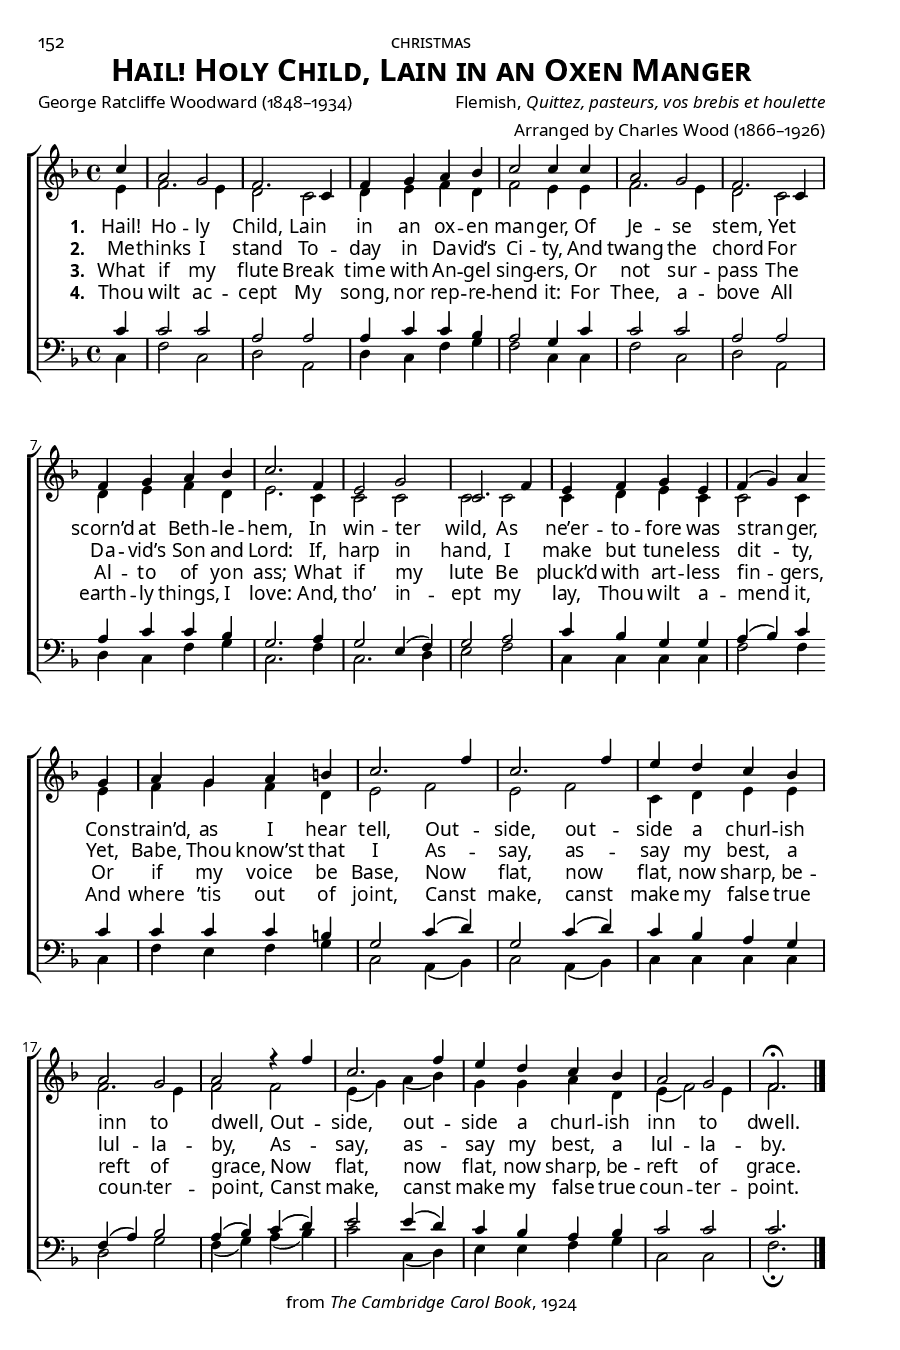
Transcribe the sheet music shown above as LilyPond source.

\version "2.14.2"
\include "util.ly"
\header {
  title = \markup{\override #'(font-name . "Garamond Premier Pro Semibold"){ \abs-fontsize #15 \smallCapsOldStyle"Hail! Holy Child, Lain in an Oxen Manger"}}
  poet = \markup\oldStyleNum"George Ratcliffe Woodward (1848–1934)"
  composer = \markup{"Flemish,"\italic"Quittez, pasteurs, vos brebis et houlette"}
  arranger = \markup\oldStyleNum"Arranged by Charles Wood (1866–1926)"
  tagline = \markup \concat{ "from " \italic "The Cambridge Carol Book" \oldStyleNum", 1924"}
}
\paper {
  %print-all-headers = ##f
  paper-height = 9\in
  paper-width = 6\in
  indent = 0\in
  %system-system-spacing = #'((basic-distance . 10) (padding . 0))
  %system-system-spacing =
  %  #'((basic-distance . 0)
  %     (minimum-distance . 0)
  %     (padding . -0.35)
  %     (stretchability . 100))
  ragged-last-bottom = ##f
  ragged-bottom = ##f
  two-sided = ##t
  inner-margin = 0.5\in
  outer-margin = 0.25\in
  top-margin = 0.25\in
  bottom-margin = 0.25\in
  first-page-number = #152
  print-first-page-number = ##t
  headerLine = \markup{\override #'(font-name . "Garamond Premier Pro") \smallCapsOldStyle"christmas"}
  oddHeaderMarkup = \markup\fill-line{
     \override #'(font-name . "Garamond Premier Pro")\abs-fontsize #8.5
     \combine 
        \fill-line{"" \on-the-fly #print-page-number-check-first
        \oldStylePageNum""
        }
        \fill-line{\headerLine}
  }
  evenHeaderMarkup = \markup {
     \override #'(font-name . "Garamond Premier Pro")\abs-fontsize #8.5
     \combine
        \on-the-fly #print-page-number-check-first
        \oldStylePageNum""
        \fill-line{\headerLine}
  }
}
#(set-global-staff-size 15) \paper{ #(define fonts (make-pango-font-tree "GoudyOlSt BT" "Garamond Premier Pro" "Garamond Premier Pro" (/ 15 20))) }
global = {
  \key f \major
  \time 4/4
  \autoBeamOff
  \override DynamicLineSpanner #'staff-padding = #0.0
  \override DynamicLineSpanner #'Y-extent = #'(-1 . 1)
}

sopMusic = \relative c' {
  \partial 4 c'4 |
  a2 g |
  f2. c4 |
  f g a bes |
  c2 c4 c |
  a2 g |
  f2. c4 |
  
  f g a bes |
  c2. f,4 |
  e2 g |
  c,2. f4 |
  e f g e |
  
  f( g) a \bar""\break g |
  a g a b |
  c2. f4 |
  c2. f4 |
  e d c bes |
  
  a2 g |
  a r4 f' |
  c2. f4 |
  e d c bes |
  a2 g |
  \partial 2. f2.\fermata \bar "|."
}
sopWords = \lyricmode {
  
}

altoMusic = \relative c' {
  e4 |
  f2. e4 |
  d2 c |
  d4 e f d |
  f2 e4 e |
  f2. e4 |
  d2 c |
  
  d4 e f d |
  e2. c4 |
  c2 c |
  c2 c |
  c4 d e c |
  
  c2 c4 e |
  f g f d |
  e2 f |
  e f |
  c4 d e e |
  
  f2. e4 |
  f2 f |
  e4( g) a( bes) g g a d, |
  e( f2) e4 |
  f2. \bar "|."
}
altoWords = \lyricmode {  
  \dropLyricsV
  \set stanza = #"1. "
  \set associatedVoice = "tenors"
  Hail! Ho -- ly Child,
  Lain in an ox -- en man -- ger,
  Of Je -- se stem,
  Yet scorn’d at Beth -- le -- hem,
  In win -- ter wild,
  As ne’er -- to -- fore was stran -- ger,
  Con -- strain’d, as I hear tell,
  Out -- side, out -- side
  a churl -- ish inn to dwell,
  Out -- side, out -- side
  a churl -- ish inn to dwell.
}
altoWordsII = \lyricmode {
  \dropLyricsV
%\markup\italic
  \set stanza = #"2. "
  \set associatedVoice = "tenors"
  Me -- thinks I stand
  To -- day in Da -- vid’s Ci -- ty,
  And twang the chord
  For Da -- vid’s Son and Lord:
  If, harp in hand,
  I make but tune -- less dit -- ty,
  Yet, Babe, Thou know’st that I
  As -- say, as -- say my best, a lul -- la -- by,
  As -- say, as -- say my best, a lul -- la -- by.
}
altoWordsIII = \lyricmode {
  \dropLyricsV
  \set stanza = #"3. "
  \set associatedVoice = "tenors"
  What if my flute
  Break time with An -- gel sing -- ers,
  Or not sur -- pass
  The Al -- to of yon ass;
  What if my lute
  Be pluck’d with art -- less fin -- gers,
  Or if my voice be Base,
  Now flat, now flat, now sharp, be -- reft of grace,
  Now flat, now flat, now sharp, be -- reft of grace.
}
altoWordsIV = \lyricmode {
  \dropLyricsV
  \set stanza = #"4. "
  \set associatedVoice = "tenors"
  Thou wilt ac -- cept
  My song, nor rep -- re -- hend it:
  For Thee, a -- bove
  All earth -- ly things, I love:
  And, tho’ in -- ept my lay,
  Thou wilt a -- mend it,
  And where ’tis out of joint,
  Canst make, canst make my false true coun -- ter -- point,
  Canst make, canst make my false true coun -- ter -- point.
}
altoWordsV = \lyricmode {
  \set stanza = #"5. "
  \set ignoreMelismata = ##t
}
altoWordsVI = \lyricmode {
  \set stanza = #"6. "
  \set ignoreMelismata = ##t
}
tenorMusic = \relative c' {
  c4 |
  c2 c |
  a a |
  a4 c c bes |
  a2 g4 c |
  c2 c |
  a a |
  
  a4 c c bes |
  g2. a4 |
  g2 e4( f) |
  g2 a |
  c4 bes g g |
  
  a( bes) c c |
  c c c b |
  g2 c4( d) |
  g,2 c4( d) |
  c bes a g |
  
  f( a) bes2 |
  a4( bes) c( d) |
  e2 e4( d) |
  c4 bes a bes |
  c2 c |
  c2. \bar "|."
}
tenorWords = \lyricmode {

}

bassMusic = \relative c {
  c4 |
  f2 c |
  d a |
  d4 c f g |
  f2 c4 c |
  f2 c |
  d a |
  
  d4 c f g |
  c,2. f4 |
  c2. d4 |
  e2 f |
  c4 c c c |
  
  f2 f4 c |
  f e f g |
  c,2 a4( bes) |
  c2 a4( bes) |
  c c c c |
  
  d2 g |
  f4( g) a( bes) |
  c2 c,4( d) |
  e e f g |
  c,2 c |
  f2.\fermata \bar "|."
}
bassWords = \lyricmode {

}

pianoRH = \relative c' {
  
}
pianoLH = \relative c' {
  
}

\score {
  <<
   \new ChoirStaff <<
    \new Staff = women <<
      \new Voice = "sopranos" { \voiceOne << \global \sopMusic >> }
      \new Voice = "altos" { \voiceTwo << \global \altoMusic >> }
    >>
    \new Staff = men <<
      \clef bass
      \new Voice = "tenors" { \voiceOne << \global \tenorMusic >> }
      \new Voice = "basses" { \voiceTwo << \global \bassMusic >> }
    >>
    \new Lyrics \with { alignAboveContext = #"women" \override VerticalAxisGroup #'nonstaff-relatedstaff-spacing = #'((basic-distance . 1))} \lyricsto "sopranos" \sopWords
    \new Lyrics = "altosVI"  \with { alignBelowContext = #"women" } \lyricsto "altos" \altoWordsVI
    \new Lyrics = "altosV"  \with { alignBelowContext = #"women" } \lyricsto "altos" \altoWordsV
    \new Lyrics = "altosIV"  \with { alignBelowContext = #"women" } \lyricsto "altos" \altoWordsIV
    \new Lyrics = "altosIII"  \with { alignBelowContext = #"women" } \lyricsto "altos" \altoWordsIII
    \new Lyrics = "altosII"  \with { alignBelowContext = #"women" } \lyricsto "altos" \altoWordsII
    \new Lyrics = "altos"  \with { alignBelowContext = #"women" \override VerticalAxisGroup #'nonstaff-relatedstaff-spacing = #'((basic-distance . 1)) } \lyricsto "altos" \altoWords
    \new Lyrics \with { alignAboveContext = #"men" \override VerticalAxisGroup #'nonstaff-relatedstaff-spacing = #'((basic-distance . 1)) } \lyricsto "tenors" \tenorWords
    \new Lyrics \with { alignBelowContext = #"men" \override VerticalAxisGroup #'nonstaff-relatedstaff-spacing = #'((basic-distance . 1)) } \lyricsto "basses" \bassWords
  >>
%    \new PianoStaff << \new Staff { \new Voice { \pianoRH } } \new Staff { \clef "bass" \pianoLH } >>
  >>
  \layout {
    \context {
      \Score
      %\override SpacingSpanner #'base-shortest-duration = #(ly:make-moment 1 8)
      %\override SpacingSpanner #'common-shortest-duration = #(ly:make-moment 1 4)
    }
    \context {
      % Remove all empty staves
      % \Staff \RemoveEmptyStaves \override VerticalAxisGroup #'remove-first = ##t
    }
  }
  \midi {
    \tempo 4 = 90
    \set Staff.midiInstrument = "flute"
  
    \context {
      \Voice
      \remove "Dynamic_performer"
    }
  }
}
